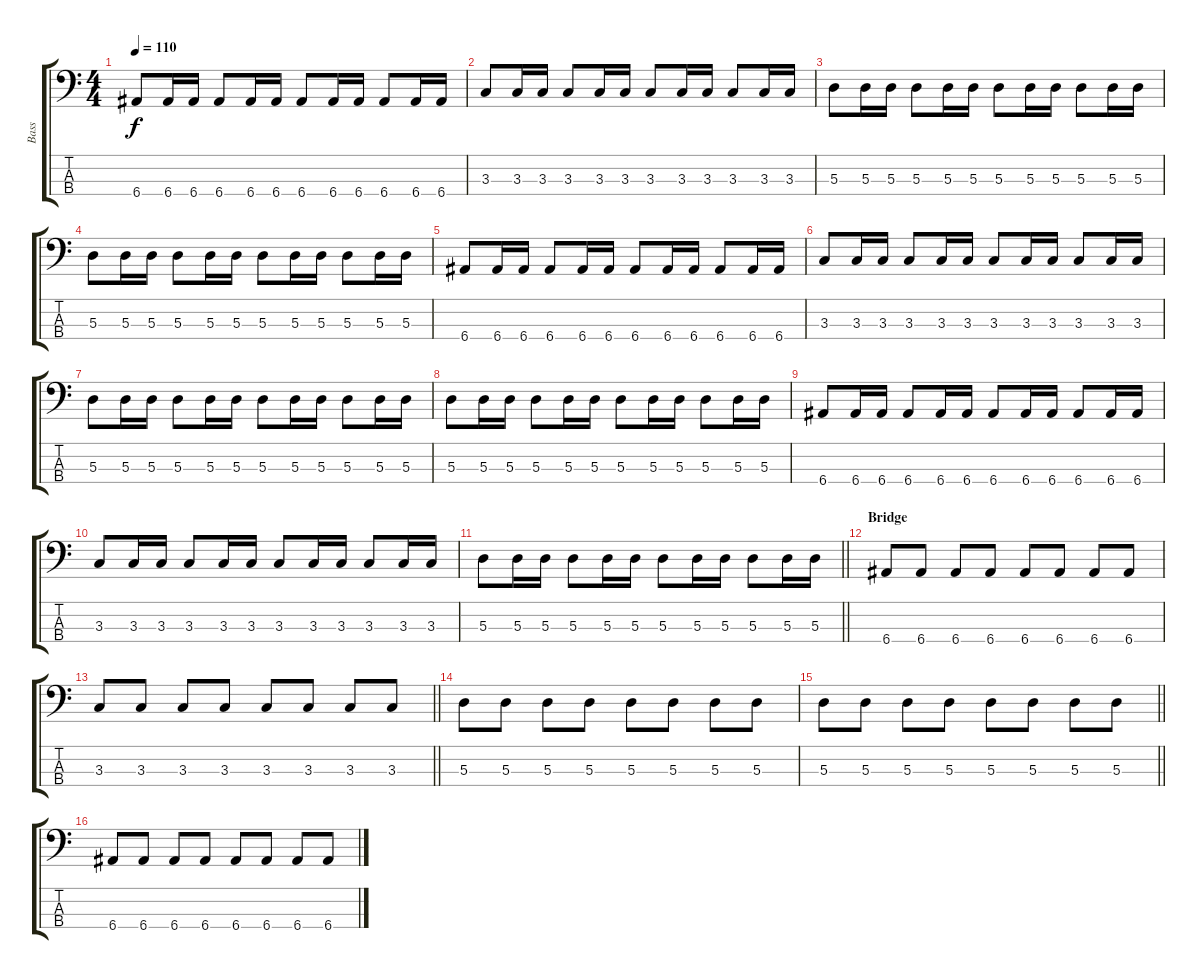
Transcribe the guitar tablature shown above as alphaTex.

\track ("Bass" "Bass") {instrument electricbassfinger}
\staff {score tabs}
\tuning (G2 D2 A1 E1) {hide}
\ts (4 4)
\tempo 110
\clef f4
\ks c
6.4.8{dy f} 6.4.16 6.4.16 6.4.8 6.4.16 6.4.16 6.4.8 6.4.16 6.4.16 6.4.8 6.4.16 6.4.16 |
3.3.8 3.3.16 3.3.16 3.3.8 3.3.16 3.3.16 3.3.8 3.3.16 3.3.16 3.3.8 3.3.16 3.3.16 |
5.3.8 5.3.16 5.3.16 5.3.8 5.3.16 5.3.16 5.3.8 5.3.16 5.3.16 5.3.8 5.3.16 5.3.16 |
5.3.8 5.3.16 5.3.16 5.3.8 5.3.16 5.3.16 5.3.8 5.3.16 5.3.16 5.3.8 5.3.16 5.3.16 |
6.4.8 6.4.16 6.4.16 6.4.8 6.4.16 6.4.16 6.4.8 6.4.16 6.4.16 6.4.8 6.4.16 6.4.16 |
3.3.8 3.3.16 3.3.16 3.3.8 3.3.16 3.3.16 3.3.8 3.3.16 3.3.16 3.3.8 3.3.16 3.3.16 |
5.3.8 5.3.16 5.3.16 5.3.8 5.3.16 5.3.16 5.3.8 5.3.16 5.3.16 5.3.8 5.3.16 5.3.16 |
5.3.8 5.3.16 5.3.16 5.3.8 5.3.16 5.3.16 5.3.8 5.3.16 5.3.16 5.3.8 5.3.16 5.3.16 |
6.4.8 6.4.16 6.4.16 6.4.8 6.4.16 6.4.16 6.4.8 6.4.16 6.4.16 6.4.8 6.4.16 6.4.16 |
3.3.8 3.3.16 3.3.16 3.3.8 3.3.16 3.3.16 3.3.8 3.3.16 3.3.16 3.3.8 3.3.16 3.3.16 |
\barLineRight lightlight
5.3.8 5.3.16 5.3.16 5.3.8 5.3.16 5.3.16 5.3.8 5.3.16 5.3.16 5.3.8 5.3.16 5.3.16 |
\section ("" "Bridge")
6.4.8 6.4.8 6.4.8 6.4.8 6.4.8 6.4.8 6.4.8 6.4.8 |
\barLineRight lightlight
3.3.8 3.3.8 3.3.8 3.3.8 3.3.8 3.3.8 3.3.8 3.3.8 |
5.3.8 5.3.8 5.3.8 5.3.8 5.3.8 5.3.8 5.3.8 5.3.8 |
\barLineRight lightlight
5.3.8 5.3.8 5.3.8 5.3.8 5.3.8 5.3.8 5.3.8 5.3.8 |
6.4.8 6.4.8 6.4.8 6.4.8 6.4.8 6.4.8 6.4.8 6.4.8
